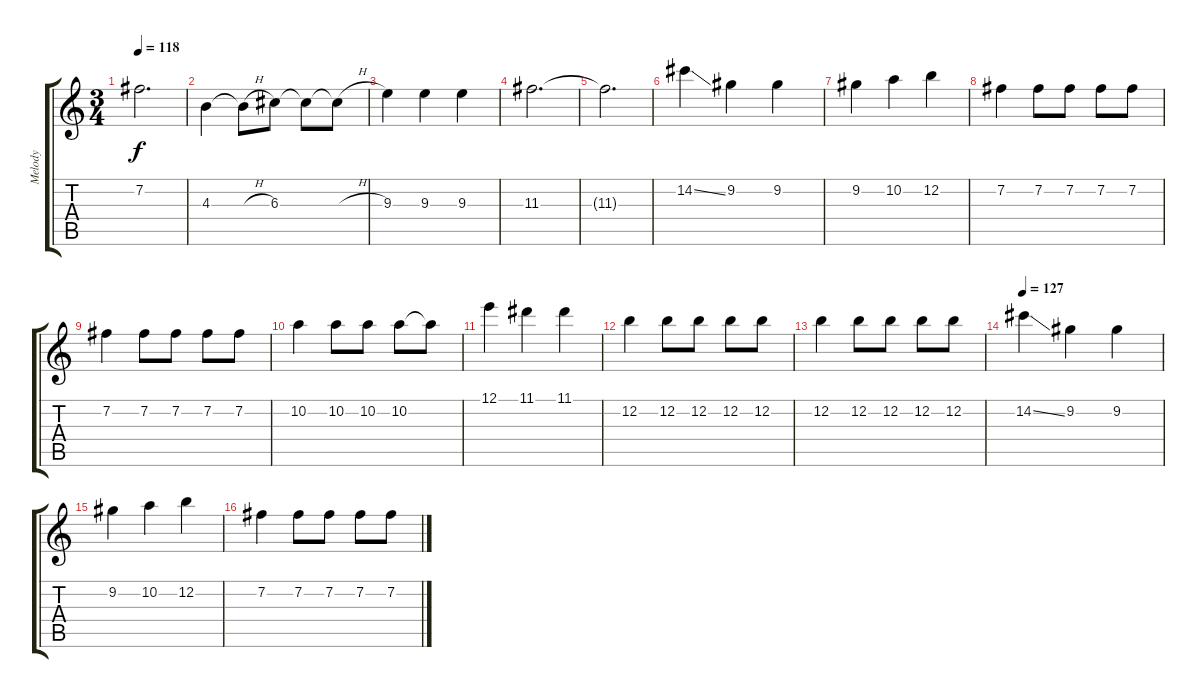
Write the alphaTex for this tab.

\track ("Melody" "Melody") {instrument acousticguitarsteel}
\staff {score tabs}
\tuning (E4 B3 G3 D3 A2 E2) {hide}
\ts (3 4)
\tempo 118
\clef g2
\ks c
7.2{t}.2{d dy f} |
4.3.4 4.3{h t}.8 6.3.8 6.3{t}.8 6.3{h t}.8 |
9.3.4 9.3.4 9.3.4 |
11.3.2{d} |
11.3{t}.2{d} |
14.2{ss}.4 9.2.4 9.2.4 |
9.2.4 10.2.4 12.2.4 |
7.2.4 7.2.8 7.2.8 7.2.8 7.2.8 |
7.2.4 7.2.8 7.2.8 7.2.8 7.2.8 |
10.2.4 10.2.8 10.2.8 10.2.8 10.2{t}.8 |
12.1.4 11.1.4 11.1.4 |
12.2.4 12.2.8 12.2.8 12.2.8 12.2.8 |
12.2.4 12.2.8 12.2.8 12.2.8 12.2.8 |
\tempo 127
14.2{ss}.4 9.2.4 9.2.4 |
9.2.4 10.2.4 12.2.4 |
7.2.4 7.2.8 7.2.8 7.2.8 7.2.8
